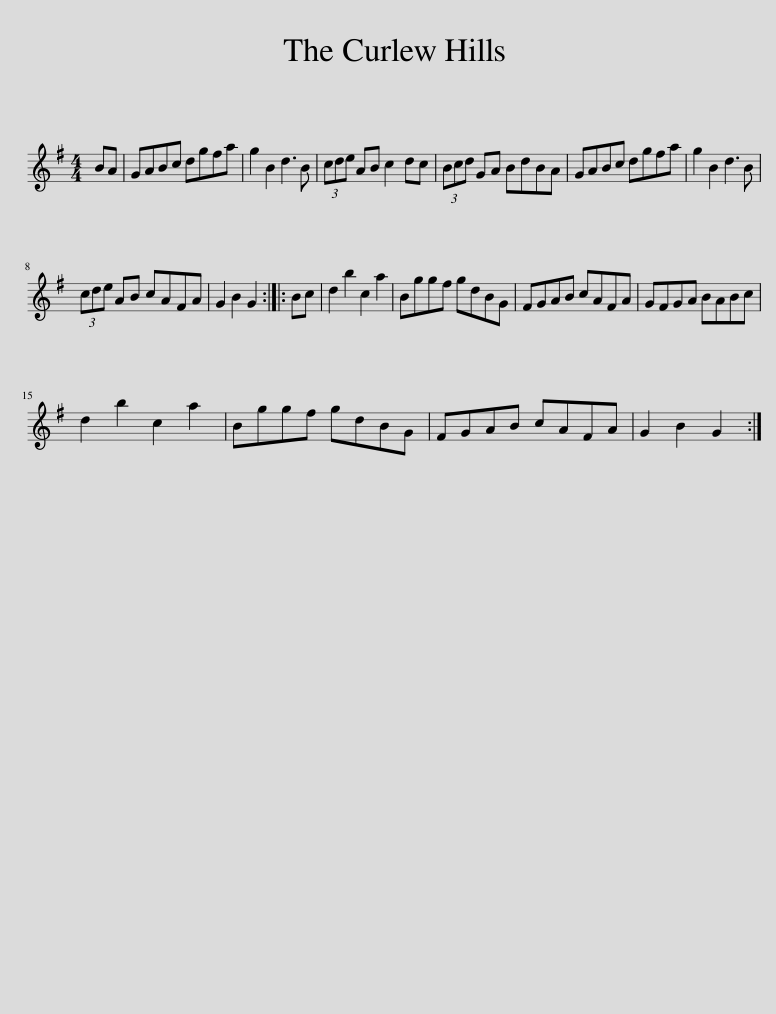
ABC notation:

X:1
L:1/8
M:4/4
I:linebreak $
K:G
V:1 treble
V:1
 BA | GABc dgfa | g2 B2 d3 B | (3cde AB c2 dc | (3Bcd GA BdBA | %5
 GABc dgfa | g2 B2 d3 B |$ (3cde AB cAFA | G2 B2 G2 :: Bc | %10
 d2 b2 c2 a2 | Bggf gdBG | FGAB cAFA | GFGA BABc |$ d2 b2 c2 a2 | %15
 Bggf gdBG | FGAB cAFA | G2 B2 G2 :| %18
